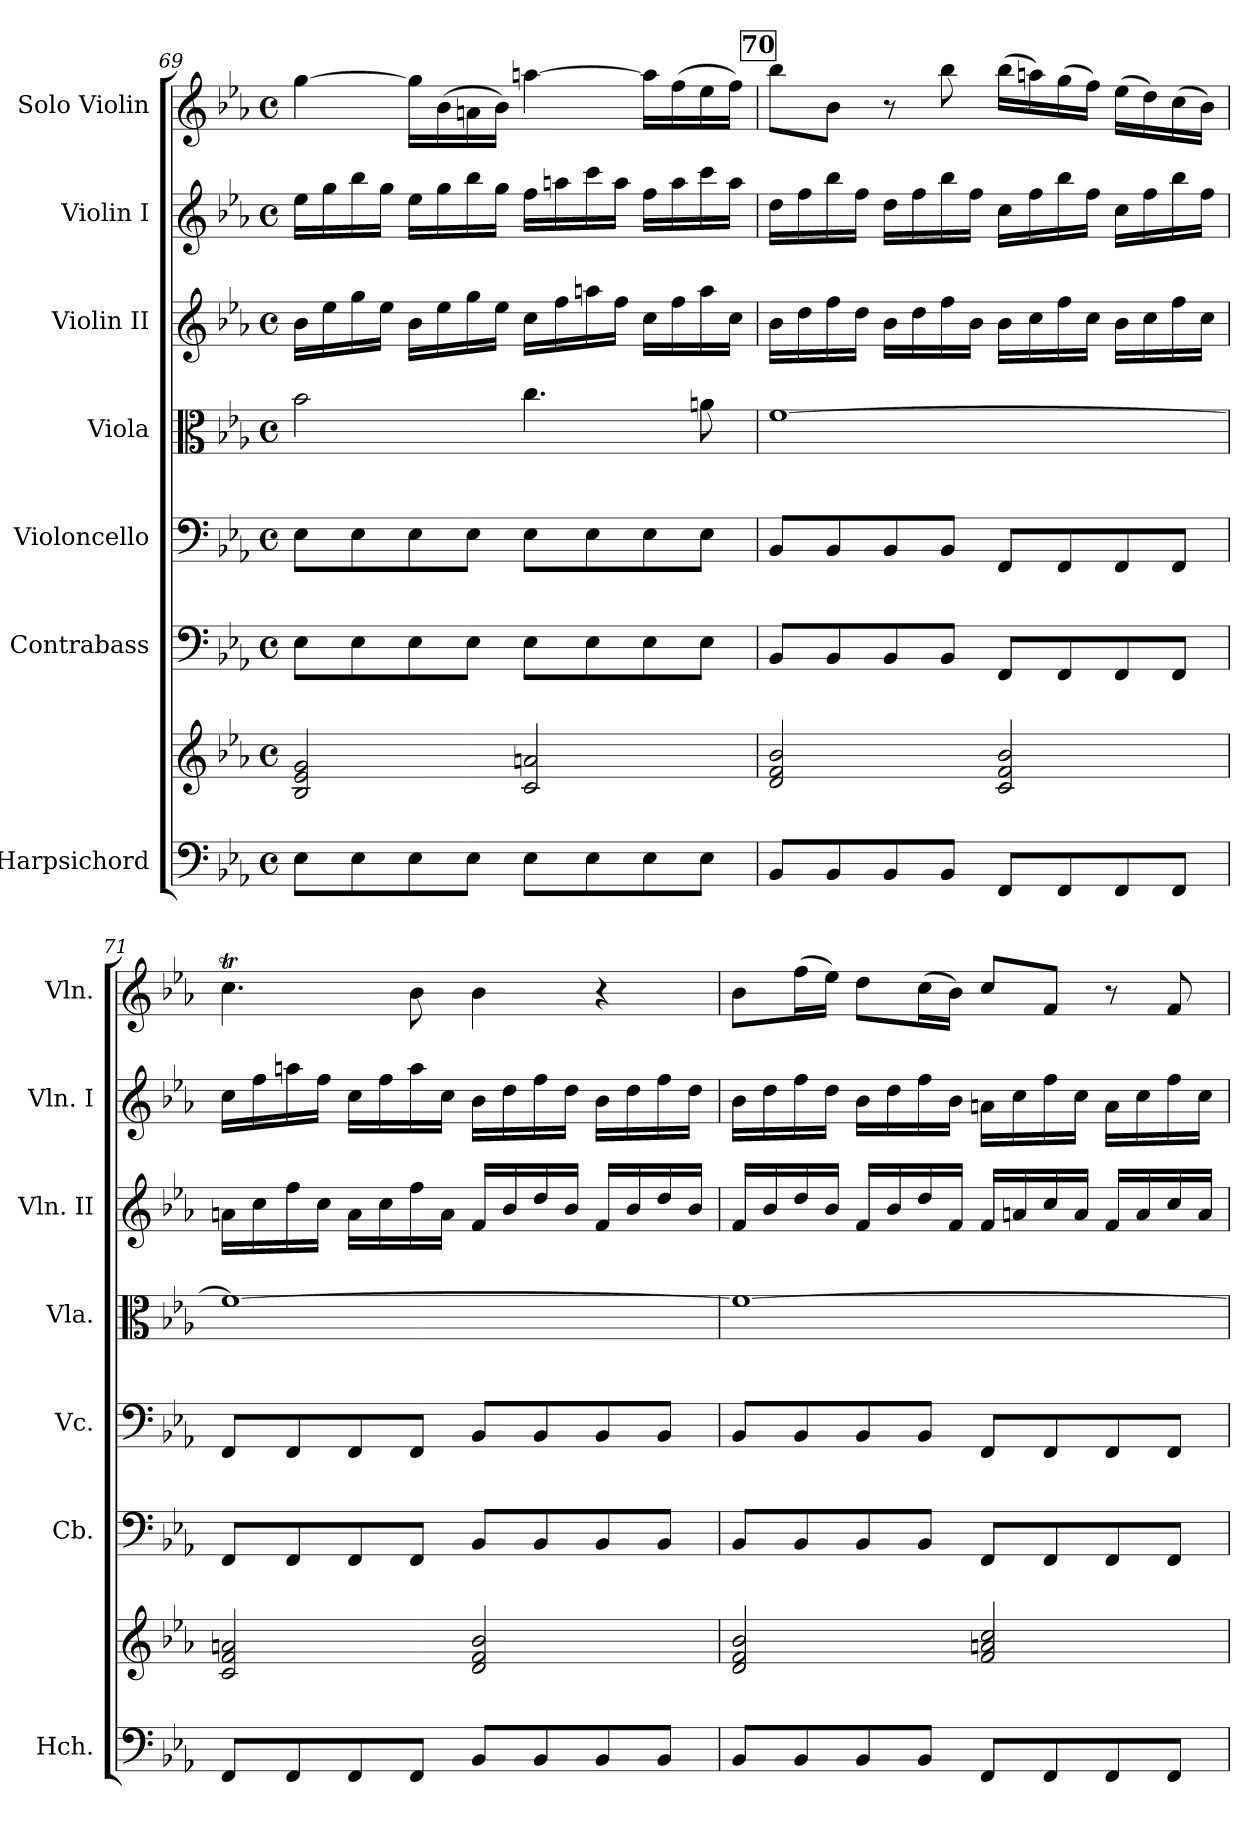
**kern	**kern	**kern	**kern	**kern	**kern	**kern	**kern
*part7	*part7	*part6	*part5	*part4	*part3	*part2	*part1
*staff8	*staff7	*staff6	*staff5	*staff4	*staff3	*staff2	*staff1
*I"Harpsichord	*	*I"Contrabass	*I"Violoncello	*I"Viola	*I"Violin II	*I"Violin I	*I"Solo Violin
*I'Hch.	*	*I'Cb.	*I'Vc.	*I'Vla.	*I'Vln. II	*I'Vln. I	*I'Vln.
*clefF4	*clefG2	*clefF4	*clefF4	*clefC3	*clefG2	*clefG2	*clefG2
*	*	*ITrd7c12	*	*	*	*	*
*k[b-e-a-]	*k[b-e-a-]	*k[b-e-a-]	*k[b-e-a-]	*k[b-e-a-]	*k[b-e-a-]	*k[b-e-a-]	*k[b-e-a-]
*M4/4	*M4/4	*M4/4	*M4/4	*M4/4	*M4/4	*M4/4	*M4/4
*met(c)	*met(c)	*met(c)	*met(c)	*met(c)	*met(c)	*met(c)	*met(c)
=69	=69	=69	=69	=69	=69	=69	=69
8E-\L	2B-/ 2e-/ 2g/	8EE-\L	8E-\L	2b-\	16b-\LL	16ee-\LL	[4gg\
.	.	.	.	.	16ee-\	16gg\	.
8E-\	.	8EE-\	8E-\	.	16gg\	16bb-\	.
.	.	.	.	.	16ee-\JJ	16gg\JJ	.
8E-\	.	8EE-\	8E-\	.	16b-\LL	16ee-\LL	16gg\LL]
.	.	.	.	.	16ee-\	16gg\	(>16b-\
8E-\J	.	8EE-\J	8E-\J	.	16gg\	16bb-\	16an\
.	.	.	.	.	16ee-\JJ	16gg\JJ	16b-\JJ)
8E-\L	2c/ 2an/	8EE-\L	8E-\L	4.cc\	16cc\LL	16ff\LL	[4aan\
.	.	.	.	.	16ff\	16aan\	.
8E-\	.	8EE-\	8E-\	.	16aan\	16ccc\	.
.	.	.	.	.	16ff\JJ	16aa\JJ	.
8E-\	.	8EE-\	8E-\	.	16cc\LL	16ff\LL	16aa\LL]
.	.	.	.	.	16ff\	16aa\	(>16ff\
8E-\J	.	8EE-\J	8E-\J	8an\	16aa\	16ccc\	16ee-\
.	.	.	.	.	16cc\JJ	16aa\JJ	16ff\JJ)
!!LO:PB:g=z
!!LO:REH:place=s1:a:B:fs=14:t=70
=70	=70	=70	=70	=70	=70	=70	=70
8BB-/L	2d/ 2f/ 2b-/	8BBB-/L	8BB-/L	[1f	16b-\LL	16dd\LL	8bb-\L
.	.	.	.	.	16dd\	16ff\	.
8BB-/	.	8BBB-/	8BB-/	.	16ff\	16bb-\	8b-\J
.	.	.	.	.	16dd\JJ	16ff\JJ	.
8BB-/	.	8BBB-/	8BB-/	.	16b-\LL	16dd\LL	8r
.	.	.	.	.	16dd\	16ff\	.
8BB-/J	.	8BBB-/J	8BB-/J	.	16ff\	16bb-\	8bb-\
.	.	.	.	.	16b-\JJ	16ff\JJ	.
8FF/L	2c/ 2f/ 2b-/	8FFF/L	8FF/L	.	16b-\LL	16cc\LL	(>16bb-\LL
.	.	.	.	.	16cc\	16ff\	16aan\)
8FF/	.	8FFF/	8FF/	.	16ff\	16bb-\	(>16gg\
.	.	.	.	.	16cc\JJ	16ff\JJ	16ff\JJ)
8FF/	.	8FFF/	8FF/	.	16b-\LL	16cc\LL	(>16ee-\LL
.	.	.	.	.	16cc\	16ff\	16dd\)
8FF/J	.	8FFF/J	8FF/J	.	16ff\	16bb-\	(>16cc\
.	.	.	.	.	16cc\JJ	16ff\JJ	16b-\JJ)
=71	=71	=71	=71	=71	=71	=71	=71
8FF/L	2c/ 2f/ 2an/	8FFF/L	8FF/L	1f_	16an\LL	16cc\LL	4.ccT\
.	.	.	.	.	16cc\	16ff\	.
8FF/	.	8FFF/	8FF/	.	16ff\	16aan\	.
.	.	.	.	.	16cc\JJ	16ff\JJ	.
8FF/	.	8FFF/	8FF/	.	16a\LL	16cc\LL	.
.	.	.	.	.	16cc\	16ff\	.
8FF/J	.	8FFF/J	8FF/J	.	16ff\	16aa\	8b-\
.	.	.	.	.	16a\JJ	16cc\JJ	.
8BB-/L	2d/ 2f/ 2b-/	8BBB-/L	8BB-/L	.	16f/LL	16b-\LL	4b-\
.	.	.	.	.	16b-/	16dd\	.
8BB-/	.	8BBB-/	8BB-/	.	16dd/	16ff\	.
.	.	.	.	.	16b-/JJ	16dd\JJ	.
8BB-/	.	8BBB-/	8BB-/	.	16f/LL	16b-\LL	4r
.	.	.	.	.	16b-/	16dd\	.
8BB-/J	.	8BBB-/J	8BB-/J	.	16dd/	16ff\	.
.	.	.	.	.	16b-/JJ	16dd\JJ	.
!!LO:PB:g=z
=72	=72	=72	=72	=72	=72	=72	=72
8BB-/L	2d/ 2f/ 2b-/	8BBB-/L	8BB-/L	1f_	16f/LL	16b-\LL	8b-\L
.	.	.	.	.	16b-/	16dd\	.
8BB-/	.	8BBB-/	8BB-/	.	16dd/	16ff\	(>16ff\L
.	.	.	.	.	16b-/JJ	16dd\JJ	16ee-\JJ)
8BB-/	.	8BBB-/	8BB-/	.	16f/LL	16b-\LL	8dd\L
.	.	.	.	.	16b-/	16dd\	.
8BB-/J	.	8BBB-/J	8BB-/J	.	16dd/	16ff\	(>16cc\L
.	.	.	.	.	16f/JJ	16b-\JJ	16b-\JJ)
8FF/L	2f/ 2an/ 2cc/	8FFF/L	8FF/L	.	16f/LL	16an\LL	8cc/L
.	.	.	.	.	16an/	16cc\	.
8FF/	.	8FFF/	8FF/	.	16cc/	16ff\	8f/J
.	.	.	.	.	16a/JJ	16cc\JJ	.
8FF/	.	8FFF/	8FF/	.	16f/LL	16a\LL	8r
.	.	.	.	.	16a/	16cc\	.
8FF/J	.	8FFF/J	8FF/J	.	16cc/	16ff\	8f/
.	.	.	.	.	16a/JJ	16cc\JJ	.
=	=	=	=	=	=	=	=
*-	*-	*-	*-	*-	*-	*-	*-
